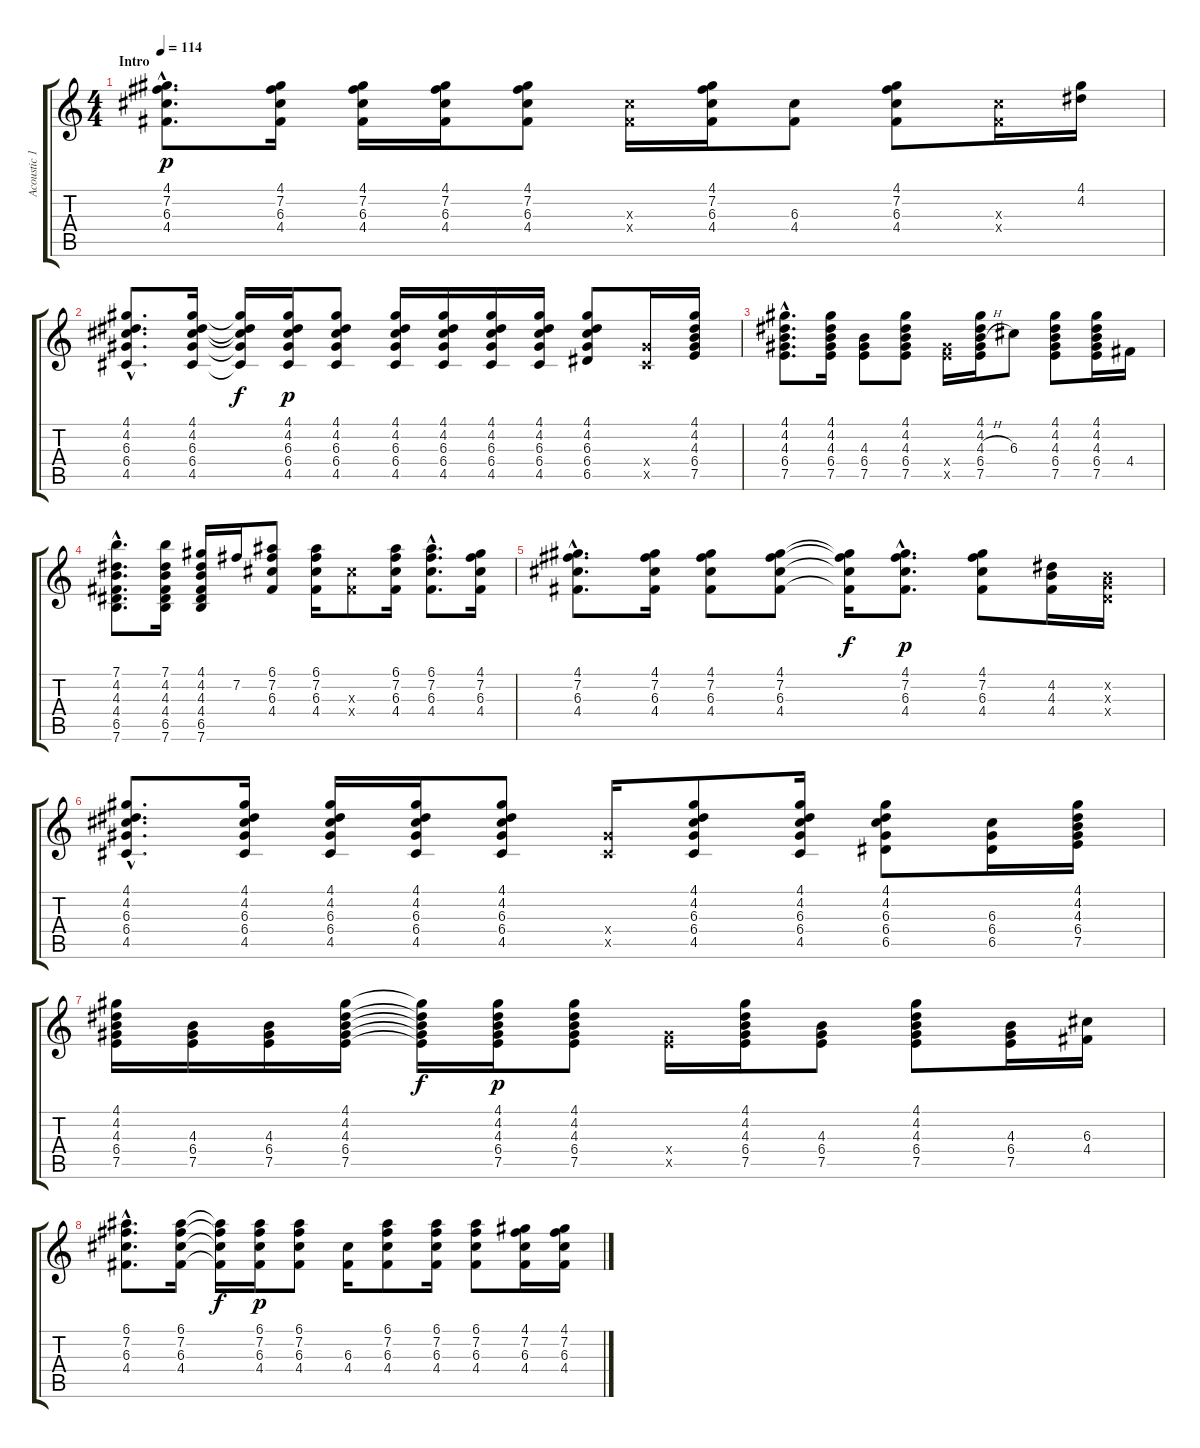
\track ("Acoustic 1" "Acoustic 1") {instrument acousticguitarnylon}
\staff {score tabs}
\tuning (E4 B3 G3 D3 A2 E2) {hide}
\ts (4 4)
\section ("" "Intro")
\tempo 114
\clef g2
\ks c
(4.1{hac} 7.2{hac} 6.3{hac} 4.4{hac}).8{d dy p instrument acousticguitarnylon} (4.1 7.2 6.3 4.4).16 (4.1 7.2 6.3 4.4).16 (4.1 7.2 6.3 4.4).16 (4.1 7.2 6.3 4.4).8 (6.3{x} 4.4{x}).16 (4.1 7.2 6.3 4.4).16 (6.3 4.4).8 (4.1 7.2 6.3 4.4).8 (6.3{x} 4.4{x}).16 (4.1 4.2).16 |
(4.1{hac} 4.2{hac} 6.3{hac} 6.4{hac} 4.5{hac}).8{d} (4.1 4.2 6.3 6.4 4.5).16 (4.1{t} 4.2{t} 6.3{t} 6.4{t} 4.5{t}).16{dy f} (4.1 4.2 6.3 6.4 4.5).16{dy p} (4.1 4.2 6.3 6.4 4.5).8 (4.1 4.2 6.3 6.4 4.5).16 (4.1 4.2 6.3 6.4 4.5).16 (4.1 4.2 6.3 6.4 4.5).16 (4.1 4.2 6.3 6.4 4.5).16 (4.1 4.2 6.3 6.4 6.5).8 (6.4{x} 4.5{x}).16 (4.1 4.2 4.3 6.4 7.5).16 |
(4.1{hac} 4.2{hac} 4.3{hac} 6.4{hac} 7.5{hac}).8{d} (4.1 4.2 4.3 6.4 7.5).16 (4.3 6.4 7.5).8 (4.1 4.2 4.3 6.4 7.5).8 (6.4{x} 7.5{x}).16 (4.1 4.2 4.3{h} 6.4 7.5).16 6.3.8 (4.1 4.2 4.3 6.4 7.5).8 (4.1 4.2 4.3 6.4 7.5).16 4.4.16 |
(7.1{hac} 4.2{hac} 4.3{hac} 4.4{hac} 6.5{hac} 7.6{hac}).8{d} (7.1 4.2 4.3 4.4 6.5 7.6).16 (4.1 4.2 4.3 4.4 6.5 7.6).16 7.2.16 (6.1 7.2 6.3 4.4).8 (6.1 7.2 6.3 4.4).16 (6.3{x} 4.4{x}).8 (6.1 7.2 6.3 4.4).16 (6.1{hac} 7.2{hac} 6.3{hac} 4.4{hac}).8{d} (4.1 7.2 6.3 4.4).16 |
(4.1{hac} 7.2{hac} 6.3{hac} 4.4{hac}).8{d} (4.1 7.2 6.3 4.4).16 (4.1 7.2 6.3 4.4).8 (4.1 7.2 6.3 4.4).8 (4.1{t} 7.2{t} 6.3{t} 4.4{t}).16{dy f} (4.1{hac} 7.2{hac} 6.3{hac} 4.4{hac}).8{d dy p} (4.1 7.2 6.3 4.4).8 (4.2 4.3 4.4).16 (0.2{x} 0.3{x} 0.4{x}).16 |
(4.1{hac} 4.2{hac} 6.3{hac} 6.4{hac} 4.5{hac}).8{d} (4.1 4.2 6.3 6.4 4.5).16 (4.1 4.2 6.3 6.4 4.5).16 (4.1 4.2 6.3 6.4 4.5).16 (4.1 4.2 6.3 6.4 4.5).8 (6.4{x} 4.5{x}).16 (4.1 4.2 6.3 6.4 4.5).8 (4.1 4.2 6.3 6.4 4.5).16 (4.1 4.2 6.3 6.4 6.5).8 (6.3 6.4 6.5).16 (4.1 4.2 4.3 6.4 7.5).16 |
(4.1 4.2 4.3 6.4 7.5).16 (4.3 6.4 7.5).16 (4.3 6.4 7.5).16 (4.1 4.2 4.3 6.4 7.5).16 (4.1{t} 4.2{t} 4.3{t} 6.4{t} 7.5{t}).16{dy f} (4.1 4.2 4.3 6.4 7.5).16{dy p} (4.1 4.2 4.3 6.4 7.5).8 (6.4{x} 7.5{x}).16 (4.1 4.2 4.3 6.4 7.5).16 (4.3 6.4 7.5).8 (4.1 4.2 4.3 6.4 7.5).8 (4.3 6.4 7.5).16 (6.3 4.4).16 |
(6.1{hac} 7.2{hac} 6.3{hac} 4.4{hac}).8{d} (6.1 7.2 6.3 4.4).16 (6.1{t} 7.2{t} 6.3{t} 4.4{t}).16{dy f} (6.1 7.2 6.3 4.4).16{dy p} (6.1 7.2 6.3 4.4).8 (6.3 4.4).16 (6.1 7.2 6.3 4.4).8 (6.1 7.2 6.3 4.4).16 (6.1 7.2 6.3 4.4).8 (4.1 7.2 6.3 4.4).16 (4.1 7.2 6.3 4.4).16
